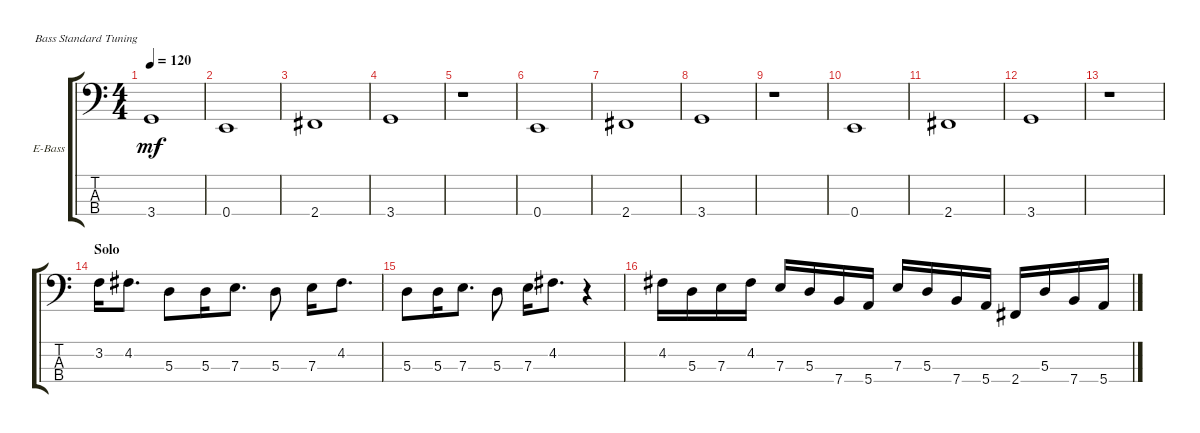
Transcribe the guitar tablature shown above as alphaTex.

\bracketExtendMode groupsimilarinstruments
\firstSystemTrackNameOrientation horizontal
\otherSystemsTrackNameOrientation horizontal
\track ("Bass" "E-Bass") {instrument electricbassfinger}
\staff {score tabs}
\tuning (G2 D2 A1 E1)
\ts (4 4)
\tempo 120
\clef f4
\ks aminor
3.4.1{dy mf} |
0.4.1 |
2.4.1 |
3.4.1 |
r.1 |
0.4.1 |
2.4.1 |
3.4.1 |
r.1 |
0.4.1 |
2.4.1 |
3.4.1 |
r.1 |
\section ("" "Solo")
3.2.16 4.2.8{d} 5.3.8 5.3.16 7.3.8{d} 5.3.8 7.3.16 4.2.8{d} |
5.3.8 5.3.16 7.3.8{d} 5.3.8 7.3.16 4.2.8{d} r.4 |
4.2.16 5.3.16 7.3.16 4.2.16 7.3.16 5.3.16 7.4.16 5.4.16 7.3.16 5.3.16 7.4.16 5.4.16 2.4.16 5.3.16 7.4.16 5.4.16
